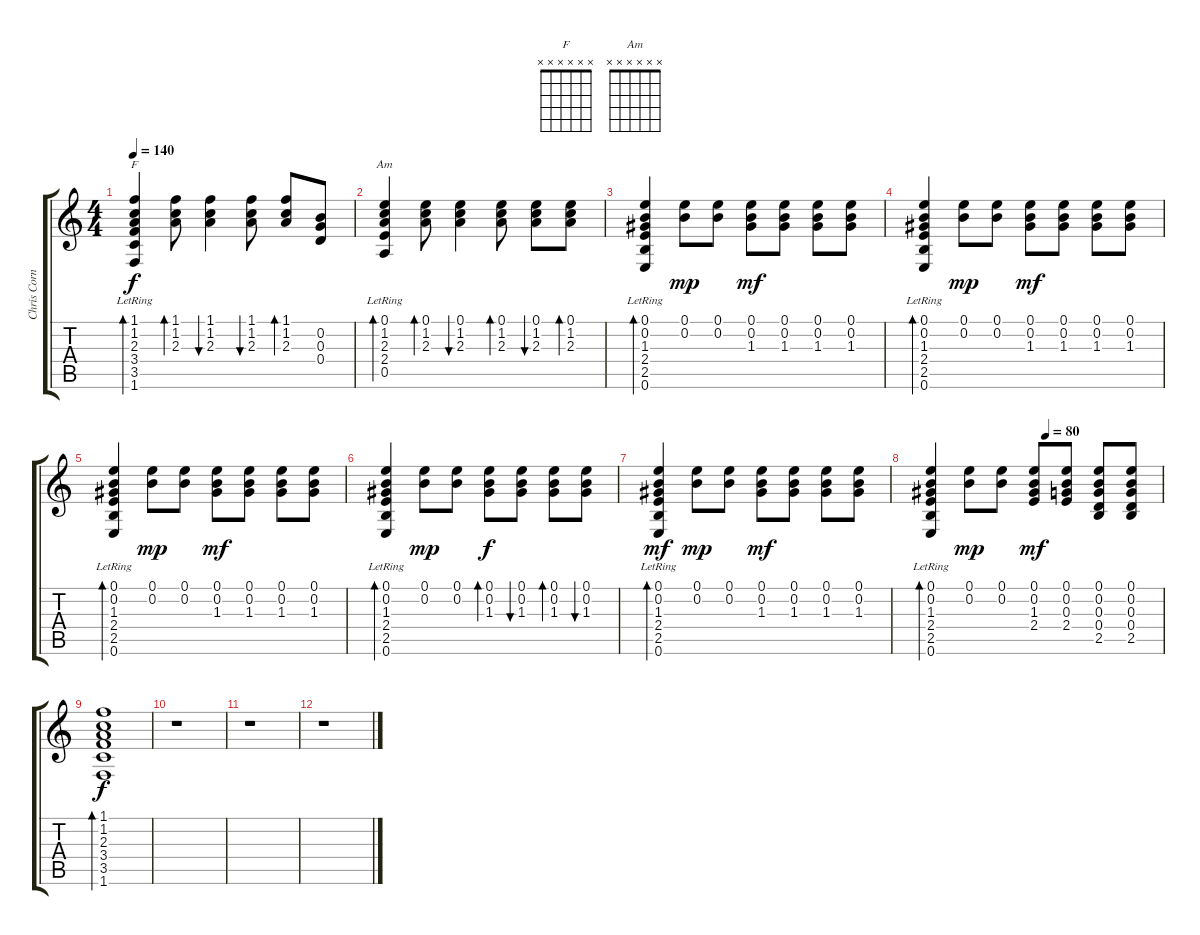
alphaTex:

\track ("Chris Cornell Guitar" "Chris Corn") {instrument acousticguitarsteel}
\staff {score tabs}
\tuning (E4 B3 G3 D3 A2 E2) {hide}
\chord ("F" x x x x x x) {firstfret 0}
\chord ("Am" x x x x x x) {firstfret 0}
\ts (4 4)
\tempo 140
\clef g2
\ks c
(1.1 1.2 2.3 3.4{lr} 3.5{lr} 1.6{lr}).4{bd 30 ch "F" dy f} (1.1 1.2 2.3).8{bd 60} (1.1 1.2 2.3).4{bu 60} (1.1 1.2 2.3).8{bu 60} (1.1 1.2 2.3).8{bd 60} (0.2 0.3 0.4).8 |
(0.1 1.2 2.3 2.4{lr} 0.5{lr}).4{bd 30 ch "Am"} (0.1 1.2 2.3).8{bd 60} (0.1 1.2 2.3).4{bu 60} (0.1 1.2 2.3).8{bd 60} (0.1 1.2 2.3).8{bu 60} (0.1 1.2 2.3).8{bd 60} |
(0.1 0.2 1.3{lr} 2.4{lr} 2.5{lr} 0.6{lr}).4{bd 60} (0.1 0.2).8{dy mp} (0.1 0.2).8 (0.1 0.2 1.3).8{dy mf} (0.1 0.2 1.3).8 (0.1 0.2 1.3).8 (0.1 0.2 1.3).8 |
(0.1 0.2 1.3{lr} 2.4{lr} 2.5{lr} 0.6{lr}).4{bd 60} (0.1 0.2).8{dy mp} (0.1 0.2).8 (0.1 0.2 1.3).8{dy mf} (0.1 0.2 1.3).8 (0.1 0.2 1.3).8 (0.1 0.2 1.3).8 |
(0.1 0.2 1.3{lr} 2.4{lr} 2.5{lr} 0.6{lr}).4{bd 60} (0.1 0.2).8{dy mp} (0.1 0.2).8 (0.1 0.2 1.3).8{dy mf} (0.1 0.2 1.3).8 (0.1 0.2 1.3).8 (0.1 0.2 1.3).8 |
(0.1 0.2 1.3{lr} 2.4{lr} 2.5{lr} 0.6{lr}).4{bd 60} (0.1 0.2).8{dy mp} (0.1 0.2).8 (0.1 0.2 1.3).8{bd 60 dy f} (0.1 0.2 1.3).8{bu 60} (0.1 0.2 1.3).8{bd 60} (0.1 0.2 1.3).8{bu 60} |
(0.1 0.2 1.3{lr} 2.4{lr} 2.5{lr} 0.6{lr}).4{bd 60 dy mf} (0.1 0.2).8{dy mp} (0.1 0.2).8 (0.1 0.2 1.3).8{dy mf} (0.1 0.2 1.3).8 (0.1 0.2 1.3).8 (0.1 0.2 1.3).8 |
\tempo (80 0.5)
(0.1 0.2 1.3{lr} 2.4{lr} 2.5{lr} 0.6{lr}).4{bd 60} (0.1 0.2).8{dy mp} (0.1 0.2).8 (0.1 0.2 1.3 2.4).8{dy mf} (0.1 0.2 0.3 2.4).8 (0.1 0.2 0.3 0.4 2.5).8 (0.1 0.2 0.3 0.4 2.5).8 |
(1.1 1.2 2.3 3.4 3.5 1.6).1{bd 240 dy f} |
r.1 |
r.1 |
r.1
